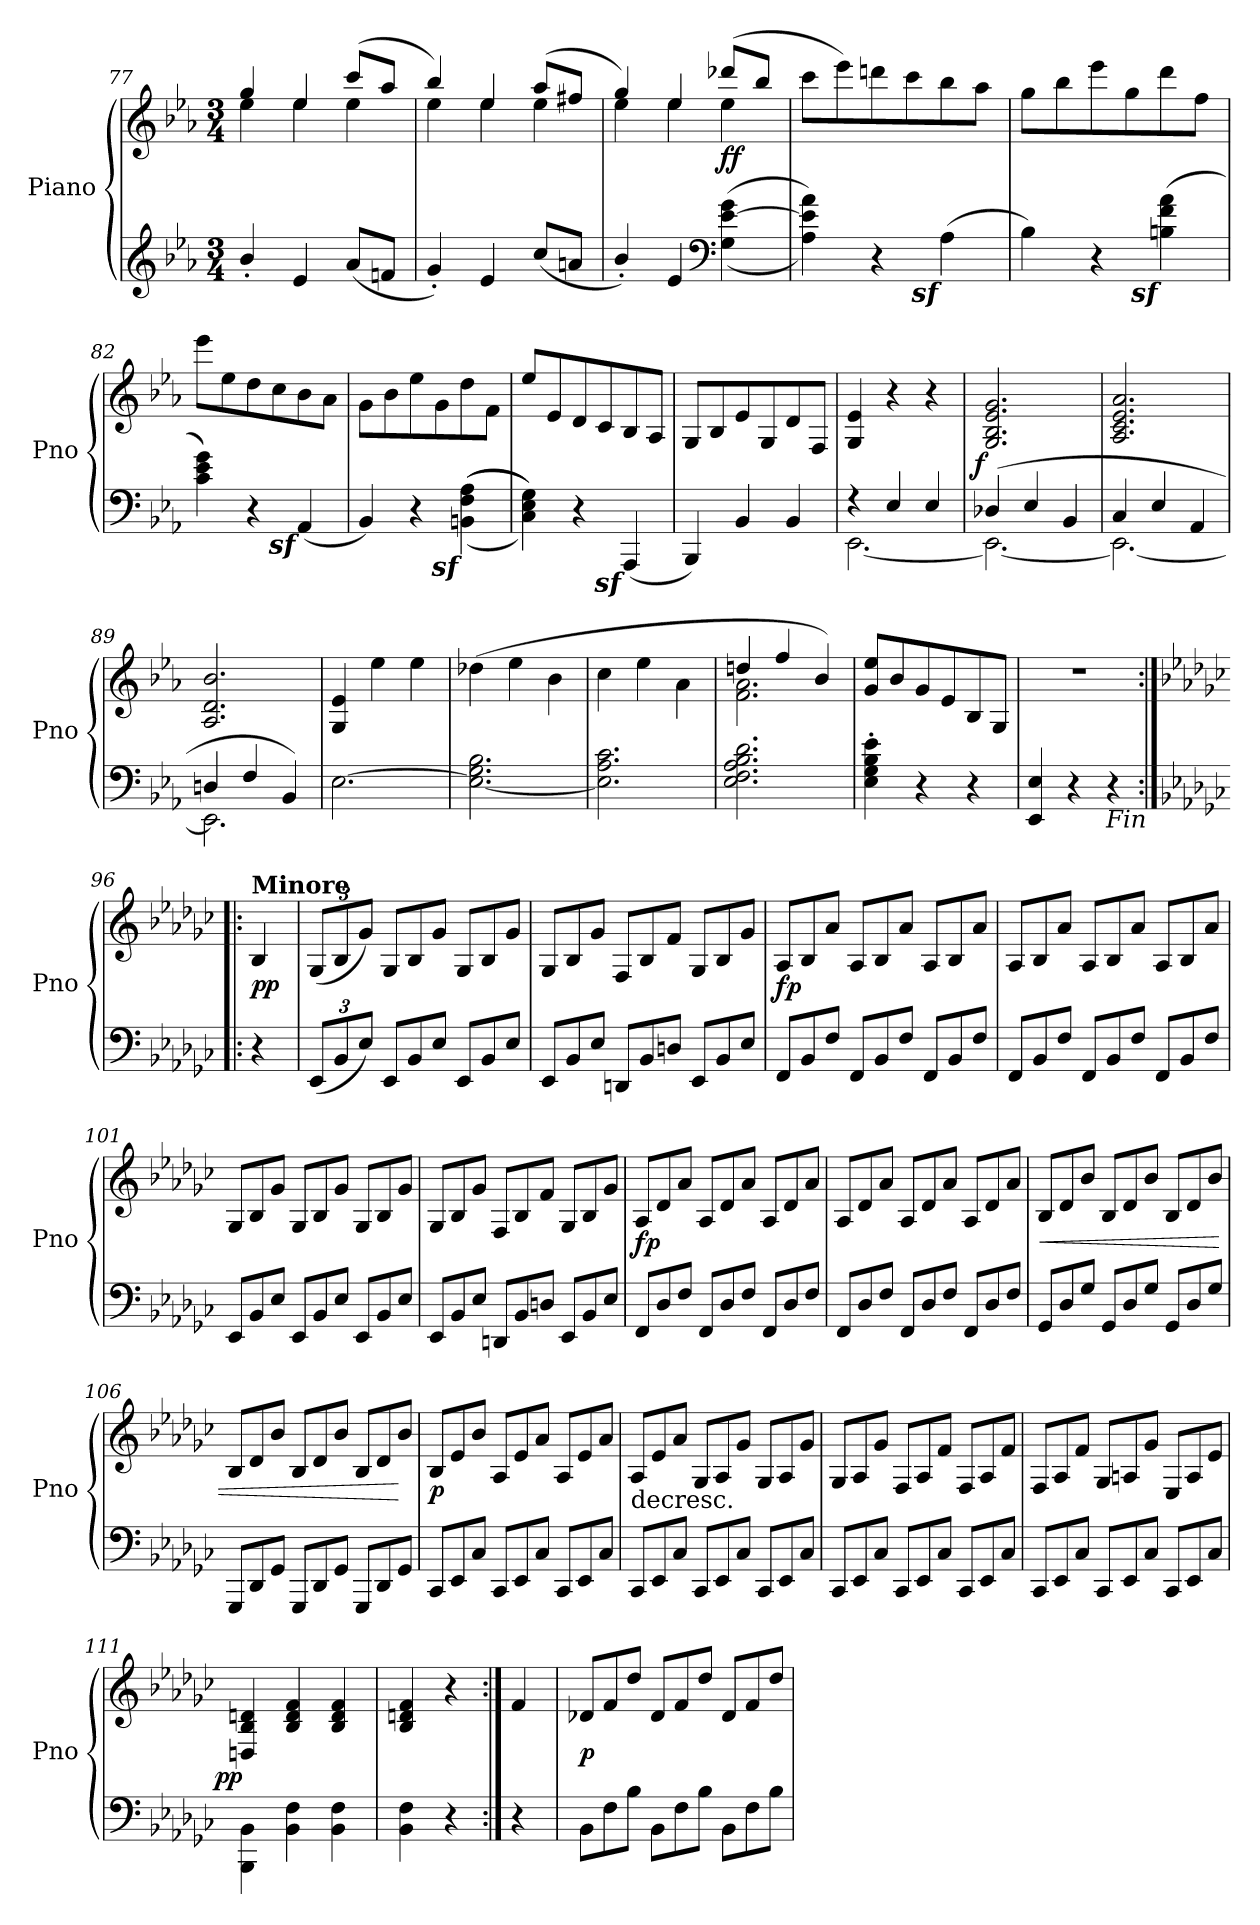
**kern	**kern	**dynam
*part1	*part1	*part1
*staff2	*staff1	*staff1/2
*I"Piano	*	*
*I'Pno	*	*
*clefG2	*clefG2	*
*k[b-e-a-]	*k[b-e-a-]	*
*E-:	*E-:	*
*M3/4	*M3/4	*
=77	=77	=77
*	*^	*
4b-'/	4gg	4ee-	.
4e-	4ee-	4ee-	.
(8a-L	(8cccL	4ee-	.
8fnJ	8aa-J	.	.
=78	=78	=78	=78
4g')	4bb-)	4ee-	.
4e-	4ee-	4ee-	.
(8cc/L	(8aa-L	4ee-	.
8an/J	8ff#XJ	.	.
=79	=79	=79	=79
4b-'/)	4gg)	4ee-	.
4e-	4ee-	4ee-	.
*clefF4	*	*	*
(<(>4G [4e- 4g	(8ddd-XL	4ee-	ff
.	8bb-J	.	.
*	*v	*v	*
=80	=80	=80
4A- 4e-] 4a-))	8cccL	.
.	8eee-)	.
4r	8dddn	.
.	8ccc	.
!LO:DY:rj	!	!
(4A-z	8bb-	.
.	8aa-J	.
=81	=81	=81
4B-)	8ggL	.
.	8bb-	.
4r	8eee-	.
.	8gg	.
!LO:DY:rj	!	!
(4Bnz 4fz 4a-z	8ddd	.
.	8ffJ	.
=82	=82	=82
4c 4e- 4g)	8eee-L	.
.	8ee-	.
4r	8dd	.
.	8cc	.
!LO:DY:rj	!	!
(4AA-z	8b-	.
.	8a-J	.
=83	=83	=83
4BB-)	8gL	.
.	8b-	.
4r	8ee-	.
.	8g	.
!LO:DY:rj	!	!
(<(>(>4BBnz 4Fz 4A-z	8dd	.
.	8fJ	.
=84	=84	=84
4C 4E- 4G)))	8ee-L	.
.	8e-	.
4r	8d	.
.	8c	.
!LO:DY:rj	!	!
(4AAA-z	8B-	.
.	8A-J	.
=85	=85	=85
4BBB-)	8GL	.
.	8B-	.
4BB-	8e-	.
.	8G	.
4BB-	8d	.
.	8FJ	.
=86	=86	=86
*^	*	*
4r	[2.EE-	4G 4e-	.
4E-	.	4r	.
4E-	.	4r	.
=87	=87	=87	=87
!	!	!	!LO:DY:rj
(4D-X	2.EE-_	2.G 2.B- 2.e- 2.g	f
4E-	.	.	.
4BB-	.	.	.
=88	=88	=88	=88
4C	2.EE-_	2.A- 2.c 2.e- 2.a-	.
4E-	.	.	.
4AA-	.	.	.
=89	=89	=89	=89
4Dn	2.EE-]	2.A- 2.d 2.b-	.
4F	.	.	.
4BB-)	.	.	.
*v	*v	*	*
=90	=90	=90
[2.E-	4G 4e-	.
.	4ee-	.
.	4ee-	.
=91	=91	=91
2.E-_ 2.G 2.B-	(4dd-X	.
.	4ee-	.
.	4b-	.
=92	=92	=92
2.E-] 2.A- 2.c	4cc	.
.	4ee-	.
.	4a-\	.
=93	=93	=93
*	*^	*
2.E- 2.F 2.A- 2.B- 2.d	4ddn	2.f 2.a-	.
.	4ff	.	.
.	4b-)	.	.
*	*v	*v	*
=94	=94	=94
4E-' 4G' 4B-' 4e-'	8g 8ee-L	.
.	8b-	.
4r	8g	.
.	8e-	.
4r	8B-	.
.	8GJ	.
=95	=95	=95
4EE- 4E-	2.r	.
4r	.	.
4r	.	.
!LO:TX:b:i:rj:t=Fin	!	!
=96:|!|:	=96:|!|:	=96:|!|:
*k[b-e-a-d-g-c-]	*k[b-e-a-d-g-c-]	*
*e-:	*e-:	*
!	!LO:TX:a:B:t=Minore	!
4r	4B-	pp
=97	=97	=97
(12EE-L	(12G-L	.
12BB-	12B-	.
12E-J)	12g-J)	.
*Xtuplet	*Xtuplet	*
12EE-L	12G-L	.
12BB-	12B-	.
12E-J	12g-J	.
12EE-L	12G-L	.
12BB-	12B-	.
12E-J	12g-J	.
=98	=98	=98
12EE-L	12G-L	.
12BB-	12B-	.
12E-J	12g-J	.
12DDnL	12FL	.
12BB-	12B-	.
12DnJ	12fJ	.
12EE-L	12G-L	.
12BB-	12B-	.
12E-J	12g-J	.
=99	=99	=99
12FFL	12A-L	fp
12BB-	12B-	.
12FJ	12a-J	.
12FFL	12A-L	.
12BB-	12B-	.
12FJ	12a-J	.
12FFL	12A-L	.
12BB-	12B-	.
12FJ	12a-J	.
=100	=100	=100
12FFL	12A-L	.
12BB-	12B-	.
12FJ	12a-J	.
12FFL	12A-L	.
12BB-	12B-	.
12FJ	12a-J	.
12FFL	12A-L	.
12BB-	12B-	.
12FJ	12a-J	.
=101	=101	=101
12EE-L	12G-L	.
12BB-	12B-	.
12E-J	12g-J	.
12EE-L	12G-L	.
12BB-	12B-	.
12E-J	12g-J	.
12EE-L	12G-L	.
12BB-	12B-	.
12E-J	12g-J	.
=102	=102	=102
12EE-L	12G-L	.
12BB-	12B-	.
12E-J	12g-J	.
12DDnL	12FL	.
12BB-	12B-	.
12DnJ	12fJ	.
12EE-L	12G-L	.
12BB-	12B-	.
12E-J	12g-J	.
=103	=103	=103
12FFL	12A-L	fp
12D-	12d-	.
12FJ	12a-J	.
12FFL	12A-L	.
12D-	12d-	.
12FJ	12a-J	.
12FFL	12A-L	.
12D-	12d-	.
12FJ	12a-J	.
=104	=104	=104
12FFL	12A-L	.
12D-	12d-	.
12FJ	12a-J	.
12FFL	12A-L	.
12D-	12d-	.
12FJ	12a-J	.
12FFL	12A-L	.
12D-	12d-	.
12FJ	12a-J	.
=105	=105	=105
12GG-L	12B-L	<
12D-	12d-	.
12G-J	12b-J	.
12GG-L	12B-L	.
12D-	12d-	.
12G-J	12b-J	.
12GG-L	12B-L	.
12D-	12d-	.
12G-J	12b-J	.
=106	=106	=106
12GGG-L	12B-L	.
12DD-	12d-	.
12GG-J	12b-J	.
12GGG-L	12B-L	.
12DD-	12d-	.
12GG-J	12b-J	.
12GGG-L	12B-L	.
12DD-	12d-	.
12GG-J	12b-J	[
=107	=107	=107
12CC-L	12B-L	p
12EE-	12e-	.
12C-J	12b-J	.
12CC-L	12A-L	.
12EE-	12e-	.
12C-J	12a-J	.
12CC-L	12A-L	.
12EE-	12e-	.
12C-J	12a-J	.
=108	=108	=108
!	!LO:TX:c:t=decresc.	!
12CC-L	12A-L	.
12EE-	12e-	.
12C-J	12a-J	.
12CC-L	12G-L	.
12EE-	12A-	.
12C-J	12g-J	.
12CC-L	12G-L	.
12EE-	12A-	.
12C-J	12g-J	.
=109	=109	=109
12CC-L	12G-L	.
12EE-	12A-	.
12C-J	12g-J	.
12CC-L	12FL	.
12EE-	12A-	.
12C-J	12fJ	.
12CC-L	12FL	.
12EE-	12A-	.
12C-J	12fJ	.
=110	=110	=110
12CC-L	12FL	.
12EE-	12A-	.
12C-J	12fJ	.
12CC-L	12G-L	.
12EE-	12An	.
12C-J	12g-J	.
12CC-L	12E-L	.
12EE-	12A	.
12C-J	12e-J	.
=111	=111	=111
!	!	!LO:DY:rj
4BBB-\ 4BB-\	4Dn/ 4B-/ 4dn/	pp
4BB- 4F	4B- 4d 4f	.
4BB- 4F	4B- 4d 4f	.
=112	=112	=112
4BB- 4F	4B- 4dn 4f	.
4r	4r	.
=:|!	=:|!	=:|!
4r	4f	.
=113	=113	=113
12BB-L	12d-XL	p
12F	12f	.
12B-J	12dd-J	.
12BB-L	12d-L	.
12F	12f	.
12B-J	12dd-J	.
12BB-L	12d-L	.
12F	12f	.
12B-J	12dd-J	.
=	=	=
*-	*-	*-
